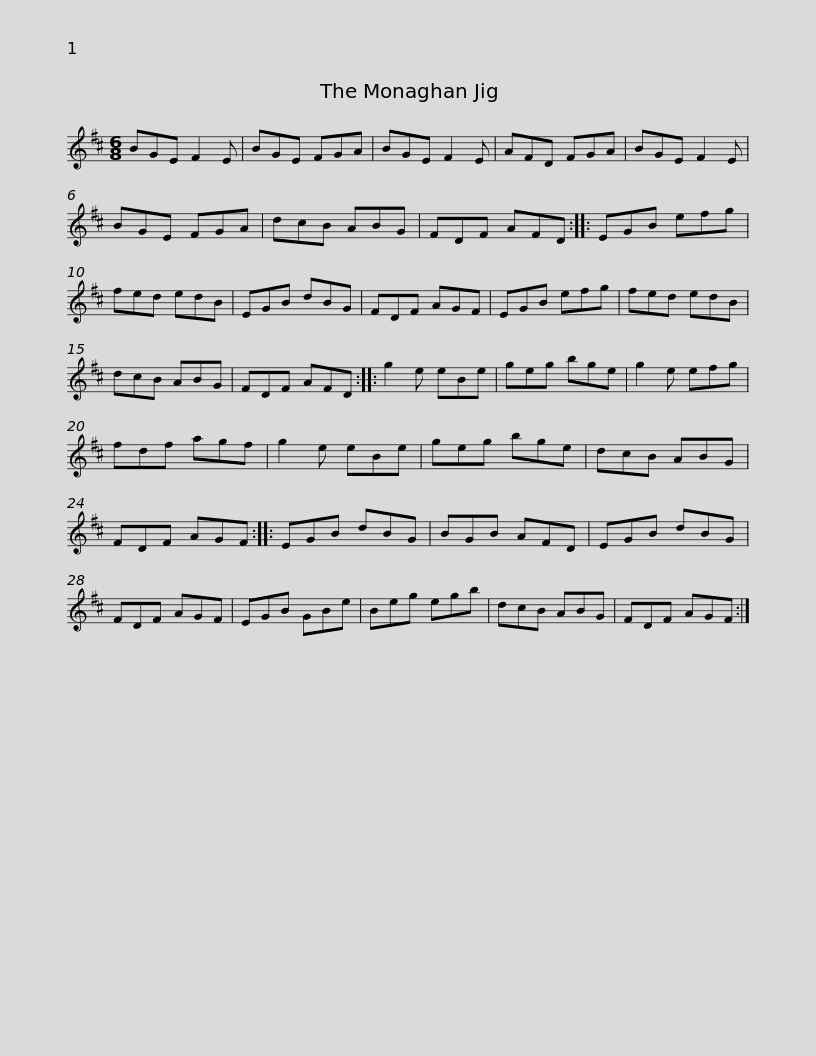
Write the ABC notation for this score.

X:1
L:1/8
M:6/8
I:linebreak $
K:D
V:1 treble
V:1
 BGE F2 E | BGE FGA | BGE F2 E | AFD FGA | BGE F2 E | %5
 BGE FGA | dcB ABG |$ FDF AFD :: EGB efg | fed edB | %10
 EGB dBG | FDF AGF | EGB efg | fed edB |$ dcB ABG | %15
 FDF AFD :: g2 e eBe | geg bge | g2 e efg | fdf agf | %20
 g2 e eBe |$ geg bge | dcB ABG | FDF AGF :: EGB dBG | %25
 BGB AFD | EGB dBG | FDF AGF |$ EGB GBe | Beg egb | %30
 dcB ABG | FDF AGF :| %32
